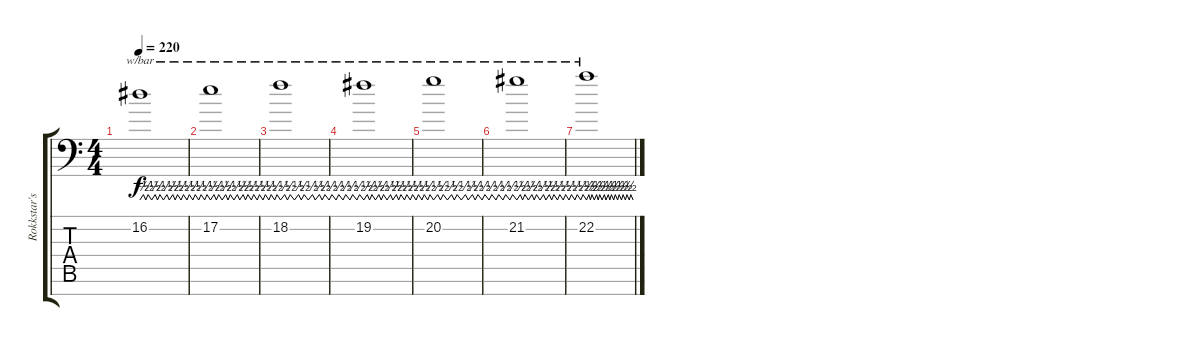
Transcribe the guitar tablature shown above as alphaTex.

\track ("Rokkstar's Vocals" "Rokkstar's") {instrument oboe}
\staff {score tabs}
\tuning (E4 B3 G3 D3 A2 E2 C-1) {hide}
\ts (4 4)
\tempo 220
\clef f4
\ks c
16.2.1{tbe (custom default 0 0 3 2 5 0 7 2 10 0 13 2 15 0 17 2 20 0 23 2 25 0 28 2 30 0 32 2 35 0 37 2 40 0 42 2 45 0 47 2 50 0 52 2 55 0 57 2 60 0) dy f} |
17.2.1{tbe (custom default 0 0 3 2 5 0 7 2 10 0 13 2 15 0 17 2 20 0 23 2 25 0 28 2 30 0 32 2 35 0 37 2 40 0 42 2 45 0 47 2 50 0 52 2 55 0 57 2 60 0)} |
18.2.1{tbe (custom default 0 0 3 2 5 0 7 2 10 0 13 2 15 0 17 2 20 0 23 2 25 0 28 2 30 0 32 2 35 0 37 2 40 0 42 2 45 0 47 2 50 0 52 2 55 0 57 2 60 0)} |
19.2.1{tbe (custom default 0 0 3 2 5 0 7 2 10 0 13 2 15 0 17 2 20 0 23 2 25 0 28 2 30 0 32 2 35 0 37 2 40 0 42 2 45 0 47 2 50 0 52 2 55 0 57 2 60 0)} |
20.2.1{tbe (custom default 0 0 3 2 5 0 7 2 10 0 13 2 15 0 17 2 20 0 23 2 25 0 28 2 30 0 32 2 35 0 37 2 40 0 42 2 45 0 47 2 50 0 52 2 55 0 57 2 60 0)} |
21.2.1{tbe (custom default 0 0 3 2 5 0 7 2 10 0 13 2 15 0 17 2 20 0 23 2 25 0 28 2 30 0 32 2 35 0 37 2 40 0 42 2 45 0 47 2 50 0 52 2 55 0 57 2 60 0)} |
22.2.1{tbe (custom default 0 0 3 2 5 0 7 2 10 0 13 2 15 0 17 2 20 0 23 2 25 0 28 2 30 0 32 2 35 0 37 2 40 0 42 2 45 0 47 2 50 0 52 2 55 0 57 2 60 0)}
